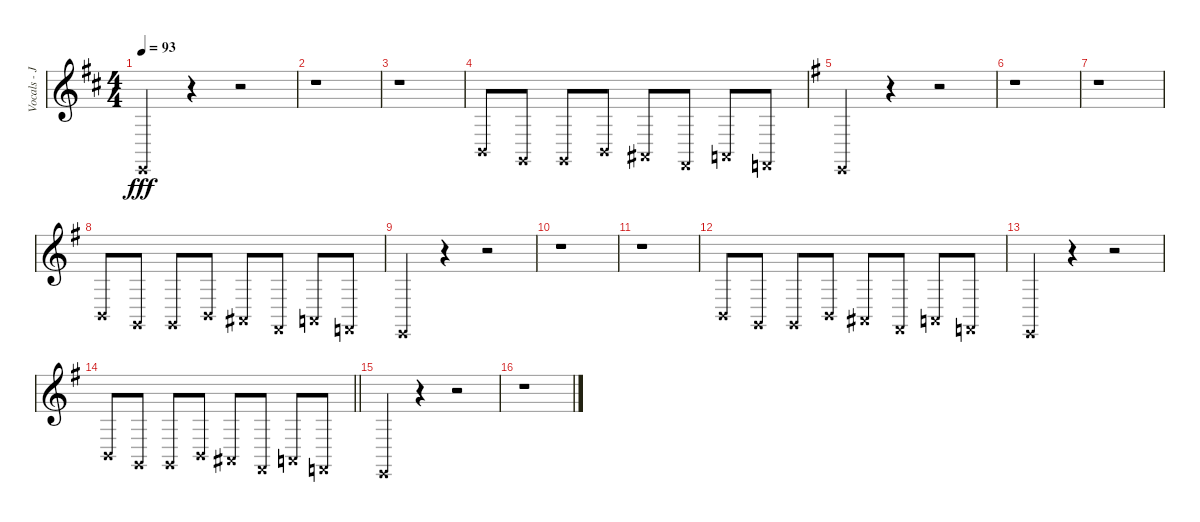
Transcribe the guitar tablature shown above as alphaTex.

\track ("Vocals - Jonas Renske" "Vocals - J") {instrument frenchhorn}
\staff {score}
\tuning (E4 B3 G3 D3 A2 E2) {hide}
\ts (4 4)
\tempo 93
\clef g2
\ks bminor
0.6{x}.4{dy fff} r.4 r.2 |
r.1 |
r.1 |
2.5{x}.8 3.6{x}.8 3.6{x}.8 2.5{x}.8 1.5{x}.8 2.6{x}.8 5.6{x}.8 1.6{x}.8 |
\ks eminor
0.6{x}.4 r.4 r.2 |
r.1 |
r.1 |
2.5{x}.8 3.6{x}.8 3.6{x}.8 2.5{x}.8 1.5{x}.8 2.6{x}.8 5.6{x}.8 1.6{x}.8 |
0.6{x}.4 r.4 r.2 |
r.1 |
r.1 |
2.5{x}.8 3.6{x}.8 3.6{x}.8 2.5{x}.8 1.5{x}.8 2.6{x}.8 5.6{x}.8 1.6{x}.8 |
0.6{x}.4 r.4 r.2 |
\barLineRight lightlight
2.5{x}.8 3.6{x}.8 3.6{x}.8 2.5{x}.8 1.5{x}.8 2.6{x}.8 5.6{x}.8 1.6{x}.8 |
0.6{x}.4 r.4 r.2 |
r.1
